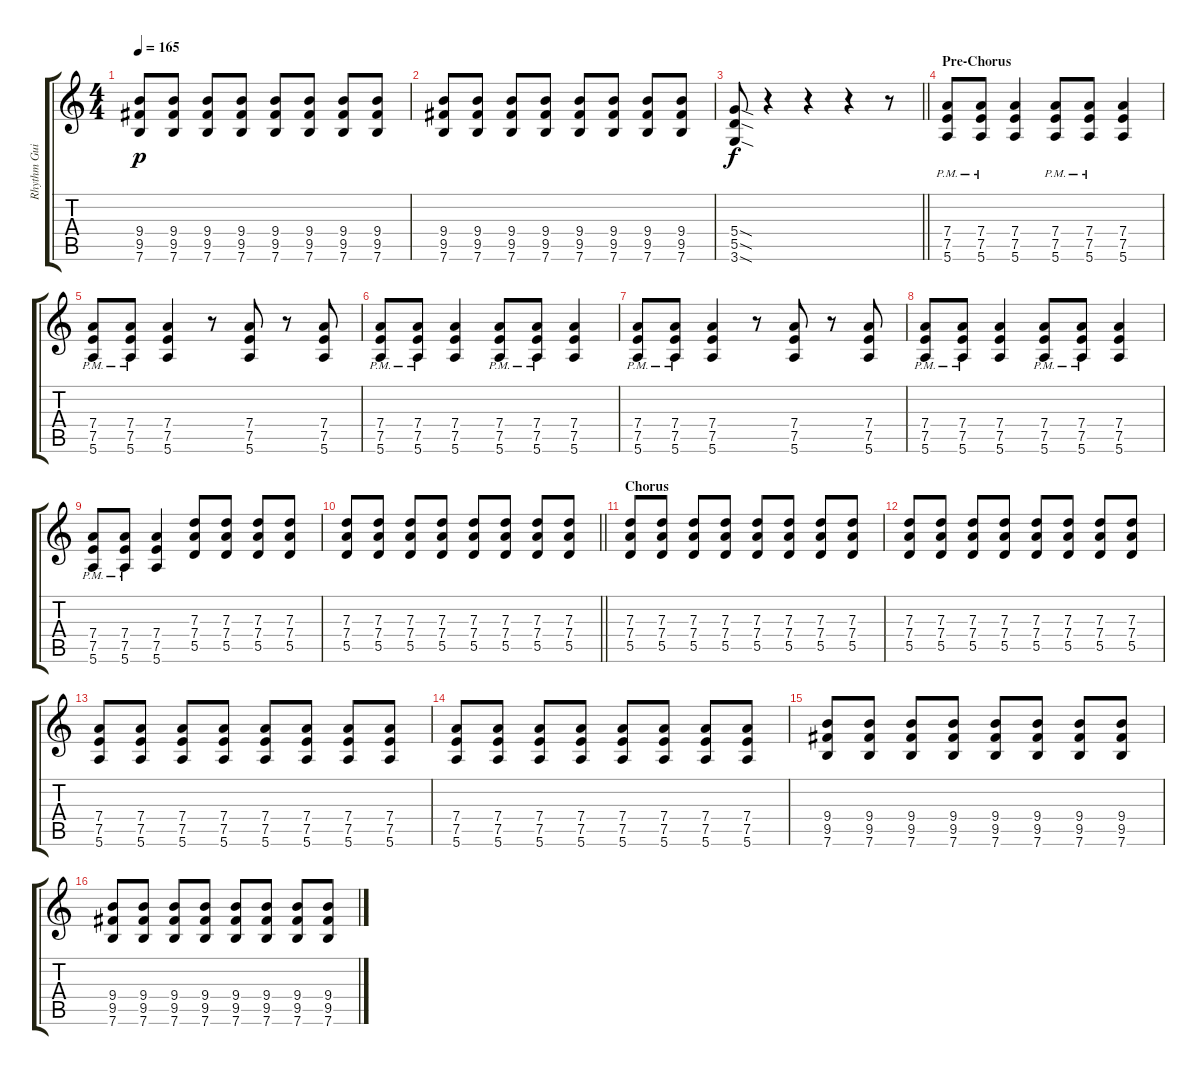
\track ("Rhythm Guitar" "Rhythm Gui") {instrument overdrivenguitar}
\staff {score tabs}
\tuning (E4 B3 G3 D3 A2 E2) {hide}
\ts (4 4)
\tempo 165
\clef g2
\ks c
(9.4 9.5 7.6).8{dy p} (9.4 9.5 7.6).8 (9.4 9.5 7.6).8 (9.4 9.5 7.6).8 (9.4 9.5 7.6).8 (9.4 9.5 7.6).8 (9.4 9.5 7.6).8 (9.4 9.5 7.6).8 |
(9.4 9.5 7.6).8 (9.4 9.5 7.6).8 (9.4 9.5 7.6).8 (9.4 9.5 7.6).8 (9.4 9.5 7.6).8 (9.4 9.5 7.6).8 (9.4 9.5 7.6).8 (9.4 9.5 7.6).8 |
\barLineRight lightlight
(5.4{sod} 5.5{sod} 3.6{sod}).8{dy f} r.4 r.4 r.4 r.8 |
\section ("" "Pre-Chorus")
(7.4{pm} 7.5{pm} 5.6{pm}).8 (7.4{pm} 7.5{pm} 5.6{pm}).8 (7.4 7.5 5.6).4 (7.4{pm} 7.5{pm} 5.6{pm}).8 (7.4{pm} 7.5{pm} 5.6{pm}).8 (7.4 7.5 5.6).4 |
(7.4{pm} 7.5{pm} 5.6{pm}).8 (7.4{pm} 7.5{pm} 5.6{pm}).8 (7.4 7.5 5.6).4 r.8 (7.4 7.5 5.6).8 r.8 (7.4 7.5 5.6).8 |
(7.4{pm} 7.5{pm} 5.6{pm}).8 (7.4{pm} 7.5{pm} 5.6{pm}).8 (7.4 7.5 5.6).4 (7.4{pm} 7.5{pm} 5.6{pm}).8 (7.4{pm} 7.5{pm} 5.6{pm}).8 (7.4 7.5 5.6).4 |
(7.4{pm} 7.5{pm} 5.6{pm}).8 (7.4{pm} 7.5{pm} 5.6{pm}).8 (7.4 7.5 5.6).4 r.8 (7.4 7.5 5.6).8 r.8 (7.4 7.5 5.6).8 |
(7.4{pm} 7.5{pm} 5.6{pm}).8 (7.4{pm} 7.5{pm} 5.6{pm}).8 (7.4 7.5 5.6).4 (7.4{pm} 7.5{pm} 5.6{pm}).8 (7.4{pm} 7.5{pm} 5.6{pm}).8 (7.4 7.5 5.6).4 |
(7.4{pm} 7.5{pm} 5.6{pm}).8 (7.4{pm} 7.5{pm} 5.6{pm}).8 (7.4 7.5 5.6).4 (7.3 7.4 5.5).8 (7.3 7.4 5.5).8 (7.3 7.4 5.5).8 (7.3 7.4 5.5).8 |
\barLineRight lightlight
(7.3 7.4 5.5).8 (7.3 7.4 5.5).8 (7.3 7.4 5.5).8 (7.3 7.4 5.5).8 (7.3 7.4 5.5).8 (7.3 7.4 5.5).8 (7.3 7.4 5.5).8 (7.3 7.4 5.5).8 |
\section ("" "Chorus")
(7.3 7.4 5.5).8 (7.3 7.4 5.5).8 (7.3 7.4 5.5).8 (7.3 7.4 5.5).8 (7.3 7.4 5.5).8 (7.3 7.4 5.5).8 (7.3 7.4 5.5).8 (7.3 7.4 5.5).8 |
(7.3 7.4 5.5).8 (7.3 7.4 5.5).8 (7.3 7.4 5.5).8 (7.3 7.4 5.5).8 (7.3 7.4 5.5).8 (7.3 7.4 5.5).8 (7.3 7.4 5.5).8 (7.3 7.4 5.5).8 |
(7.4 7.5 5.6).8 (7.4 7.5 5.6).8 (7.4 7.5 5.6).8 (7.4 7.5 5.6).8 (7.4 7.5 5.6).8 (7.4 7.5 5.6).8 (7.4 7.5 5.6).8 (7.4 7.5 5.6).8 |
(7.4 7.5 5.6).8 (7.4 7.5 5.6).8 (7.4 7.5 5.6).8 (7.4 7.5 5.6).8 (7.4 7.5 5.6).8 (7.4 7.5 5.6).8 (7.4 7.5 5.6).8 (7.4 7.5 5.6).8 |
(9.4 9.5 7.6).8 (9.4 9.5 7.6).8 (9.4 9.5 7.6).8 (9.4 9.5 7.6).8 (9.4 9.5 7.6).8 (9.4 9.5 7.6).8 (9.4 9.5 7.6).8 (9.4 9.5 7.6).8 |
(9.4 9.5 7.6).8 (9.4 9.5 7.6).8 (9.4 9.5 7.6).8 (9.4 9.5 7.6).8 (9.4 9.5 7.6).8 (9.4 9.5 7.6).8 (9.4 9.5 7.6).8 (9.4 9.5 7.6).8
